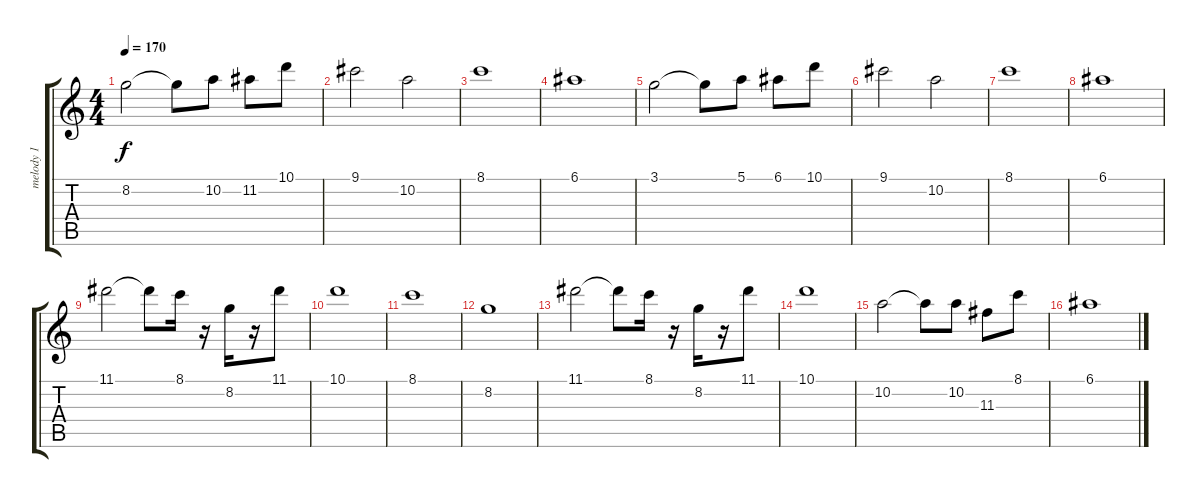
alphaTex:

\track ("melody 1" "melody 1") {instrument distortionguitar}
\staff {score tabs}
\tuning (E4 B3 G3 D3 A2 E2) {hide}
\ts (4 4)
\tempo 170
\clef g2
\ks c
8.2.2{dy f} 8.2{t}.8 10.2.8 11.2.8 10.1.8 |
9.1.2 10.2.2 |
8.1.1 |
6.1.1 |
3.1.2 3.1{t}.8 5.1.8 6.1.8 10.1.8 |
9.1.2 10.2.2 |
8.1.1 |
6.1.1 |
11.1.2 11.1{t}.8 8.1.16 r.16 8.2.16 r.16 11.1.8 |
10.1.1 |
8.1.1 |
8.2.1 |
11.1.2 11.1{t}.8 8.1.16 r.16 8.2.16 r.16 11.1.8 |
10.1.1 |
10.2.2 10.2{t}.8 10.2.8 11.3.8 8.1.8 |
6.1.1
